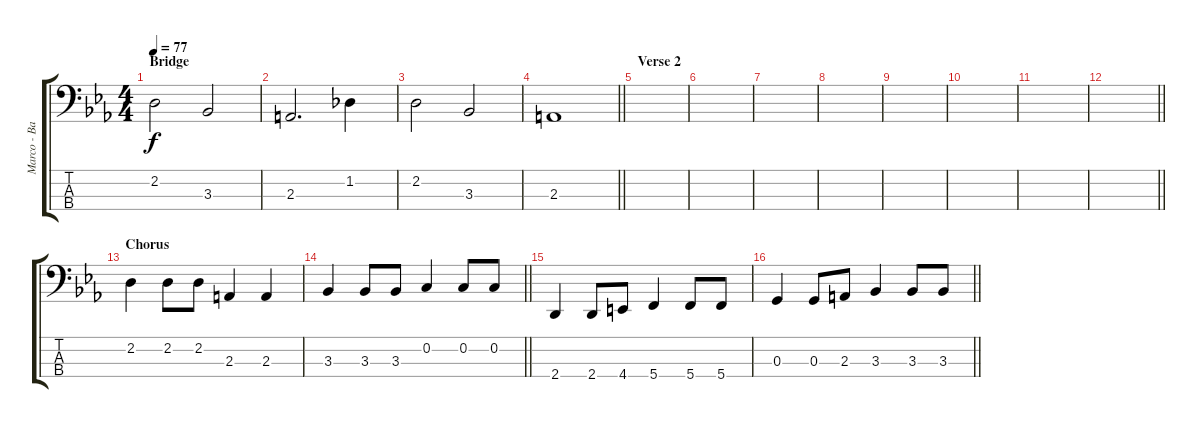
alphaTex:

\track ("Marco - Bass" "Marco - Ba") {instrument electricbassfinger}
\staff {score tabs}
\tuning (F2 C2 G1 C1) {hide}
\ts (4 4)
\section ("" "Bridge")
\tempo 77
\clef f4
\ks cminor
2.2.2{dy f} 3.3.2 |
2.3.2{d} 1.2.4 |
2.2.2 3.3.2 |
\barLineRight lightlight
2.3.1 |
\section ("" "Verse 2")
|
|
|
|
|
|
|
\barLineRight lightlight
|
\section ("" "Chorus")
2.2.4 2.2.8 2.2.8 2.3.4 2.3.4 |
\barLineRight lightlight
3.3.4 3.3.8 3.3.8 0.2.4 0.2.8 0.2.8 |
2.4.4 2.4.8 4.4.8 5.4.4 5.4.8 5.4.8 |
\barLineRight lightlight
0.3.4 0.3.8 2.3.8 3.3.4 3.3.8 3.3.8
